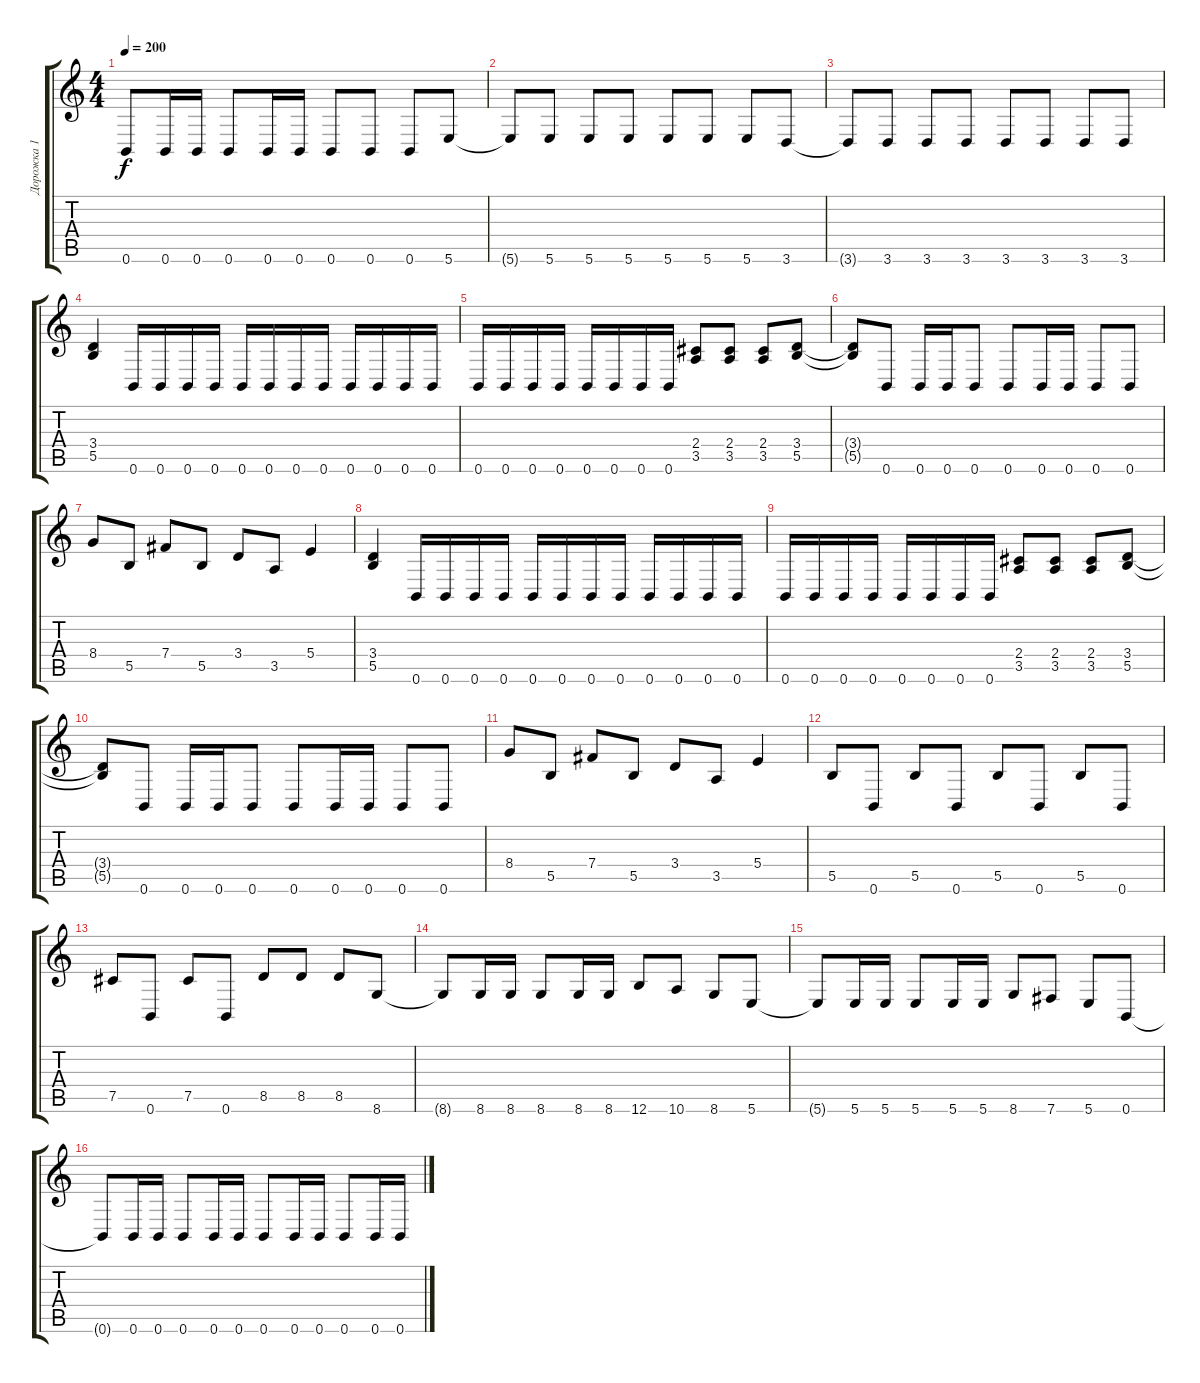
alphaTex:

\track ("Дорожка 1" "Дорожка 1") {instrument distortionguitar}
\staff {score tabs}
\tuning (Db4 Ab3 E3 B2 Gb2 B1) {hide}
\ts (4 4)
\tempo 200
\clef g2
\ks c
0.6.8{dy f} 0.6.16 0.6.16 0.6.8 0.6.16 0.6.16 0.6.8 0.6.8 0.6.8 5.6.8 |
5.6{t}.8 5.6.8 5.6.8 5.6.8 5.6.8 5.6.8 5.6.8 3.6.8 |
3.6{t}.8 3.6.8 3.6.8 3.6.8 3.6.8 3.6.8 3.6.8 3.6.8 |
(3.4 5.5).4 0.6.16 0.6.16 0.6.16 0.6.16 0.6.16 0.6.16 0.6.16 0.6.16 0.6.16 0.6.16 0.6.16 0.6.16 |
0.6.16 0.6.16 0.6.16 0.6.16 0.6.16 0.6.16 0.6.16 0.6.16 (2.4 3.5).8 (2.4 3.5).8 (2.4 3.5).8 (3.4 5.5).8 |
(3.4{t} 5.5{t}).8 0.6.8 0.6.16 0.6.16 0.6.8 0.6.8 0.6.16 0.6.16 0.6.8 0.6.8 |
8.4.8 5.5.8 7.4.8 5.5.8 3.4.8 3.5.8 5.4.4 |
(3.4 5.5).4 0.6.16 0.6.16 0.6.16 0.6.16 0.6.16 0.6.16 0.6.16 0.6.16 0.6.16 0.6.16 0.6.16 0.6.16 |
0.6.16 0.6.16 0.6.16 0.6.16 0.6.16 0.6.16 0.6.16 0.6.16 (2.4 3.5).8 (2.4 3.5).8 (2.4 3.5).8 (3.4 5.5).8 |
(3.4{t} 5.5{t}).8 0.6.8 0.6.16 0.6.16 0.6.8 0.6.8 0.6.16 0.6.16 0.6.8 0.6.8 |
8.4.8 5.5.8 7.4.8 5.5.8 3.4.8 3.5.8 5.4.4 |
5.5.8 0.6.8 5.5.8 0.6.8 5.5.8 0.6.8 5.5.8 0.6.8 |
7.5.8 0.6.8 7.5.8 0.6.8 8.5.8 8.5.8 8.5.8 8.6.8 |
8.6{t}.8 8.6.16 8.6.16 8.6.8 8.6.16 8.6.16 12.6.8 10.6.8 8.6.8 5.6.8 |
5.6{t}.8 5.6.16 5.6.16 5.6.8 5.6.16 5.6.16 8.6.8 7.6.8 5.6.8 0.6.8 |
0.6{t}.8 0.6.16 0.6.16 0.6.8 0.6.16 0.6.16 0.6.8 0.6.16 0.6.16 0.6.8 0.6.16 0.6.16
